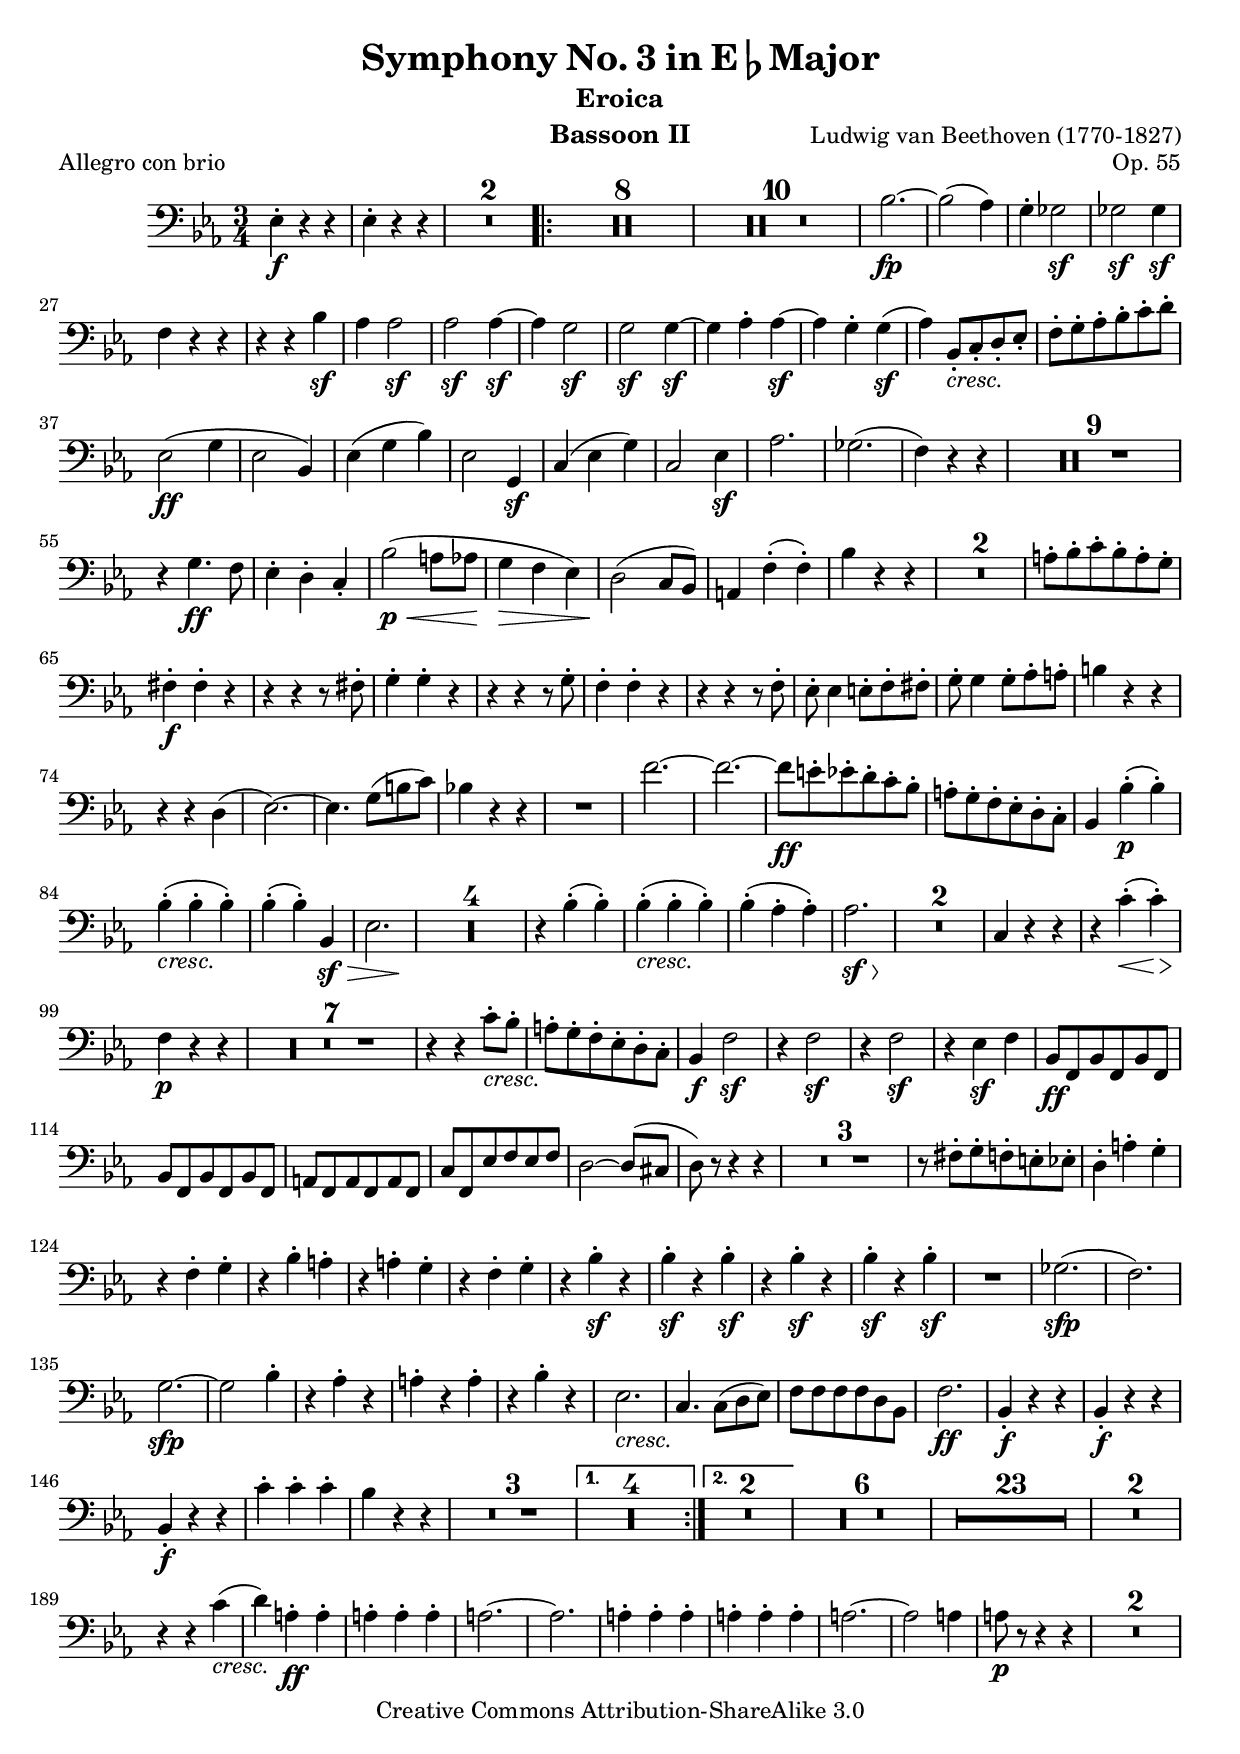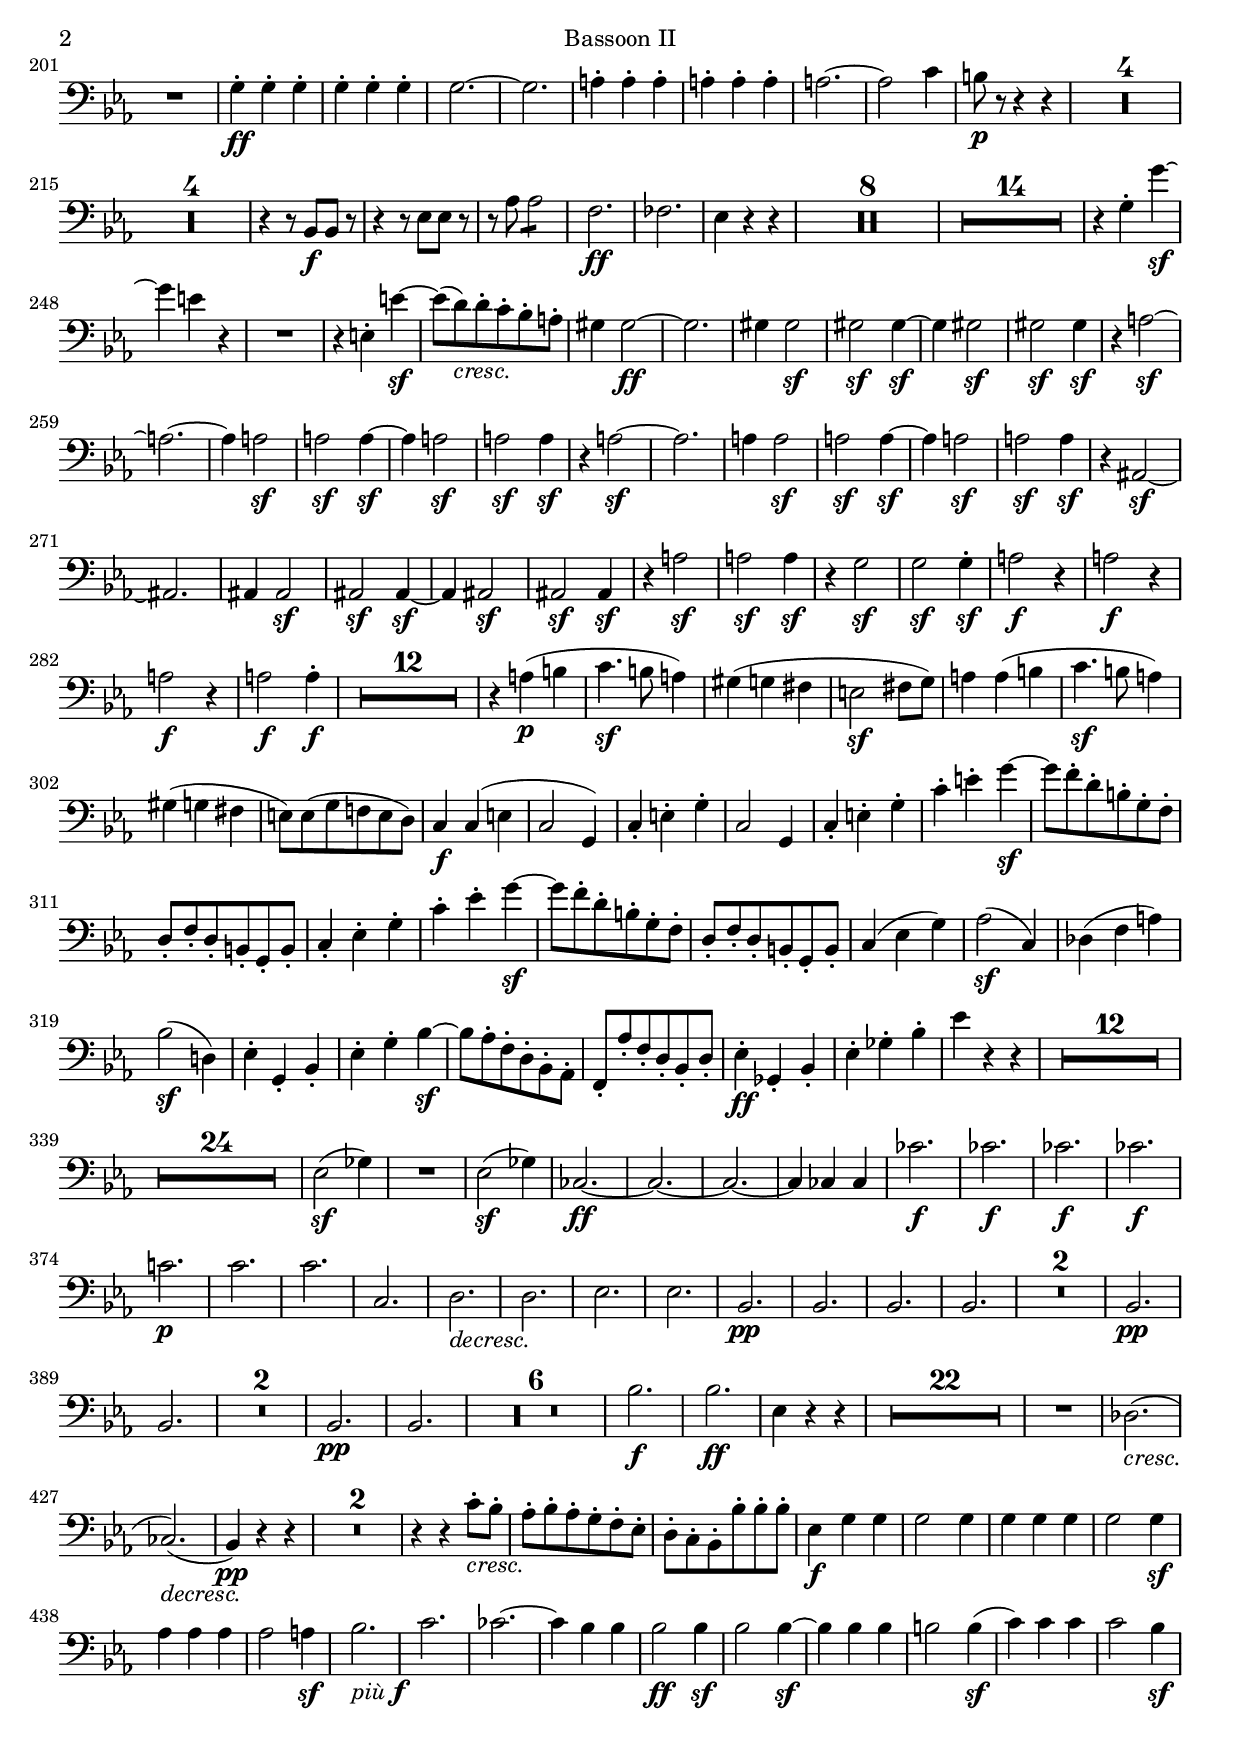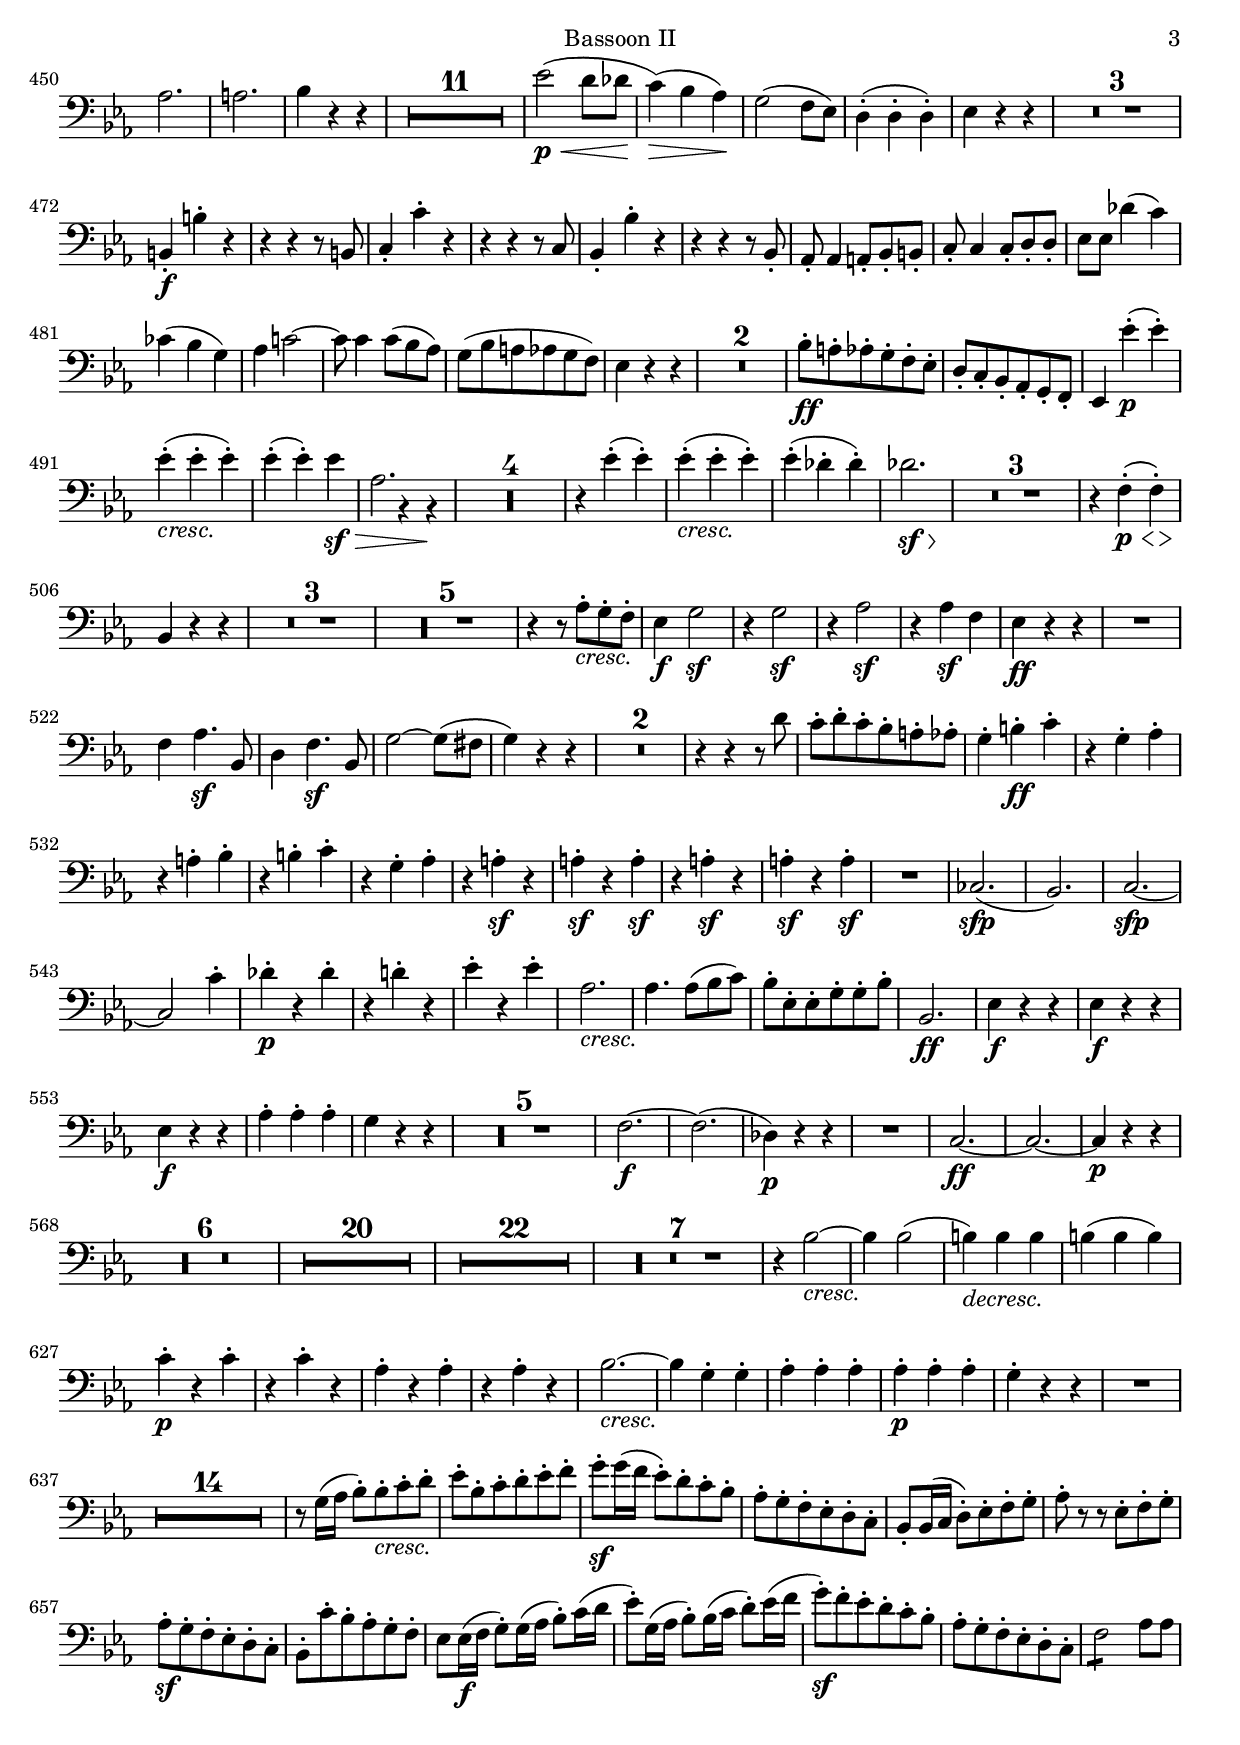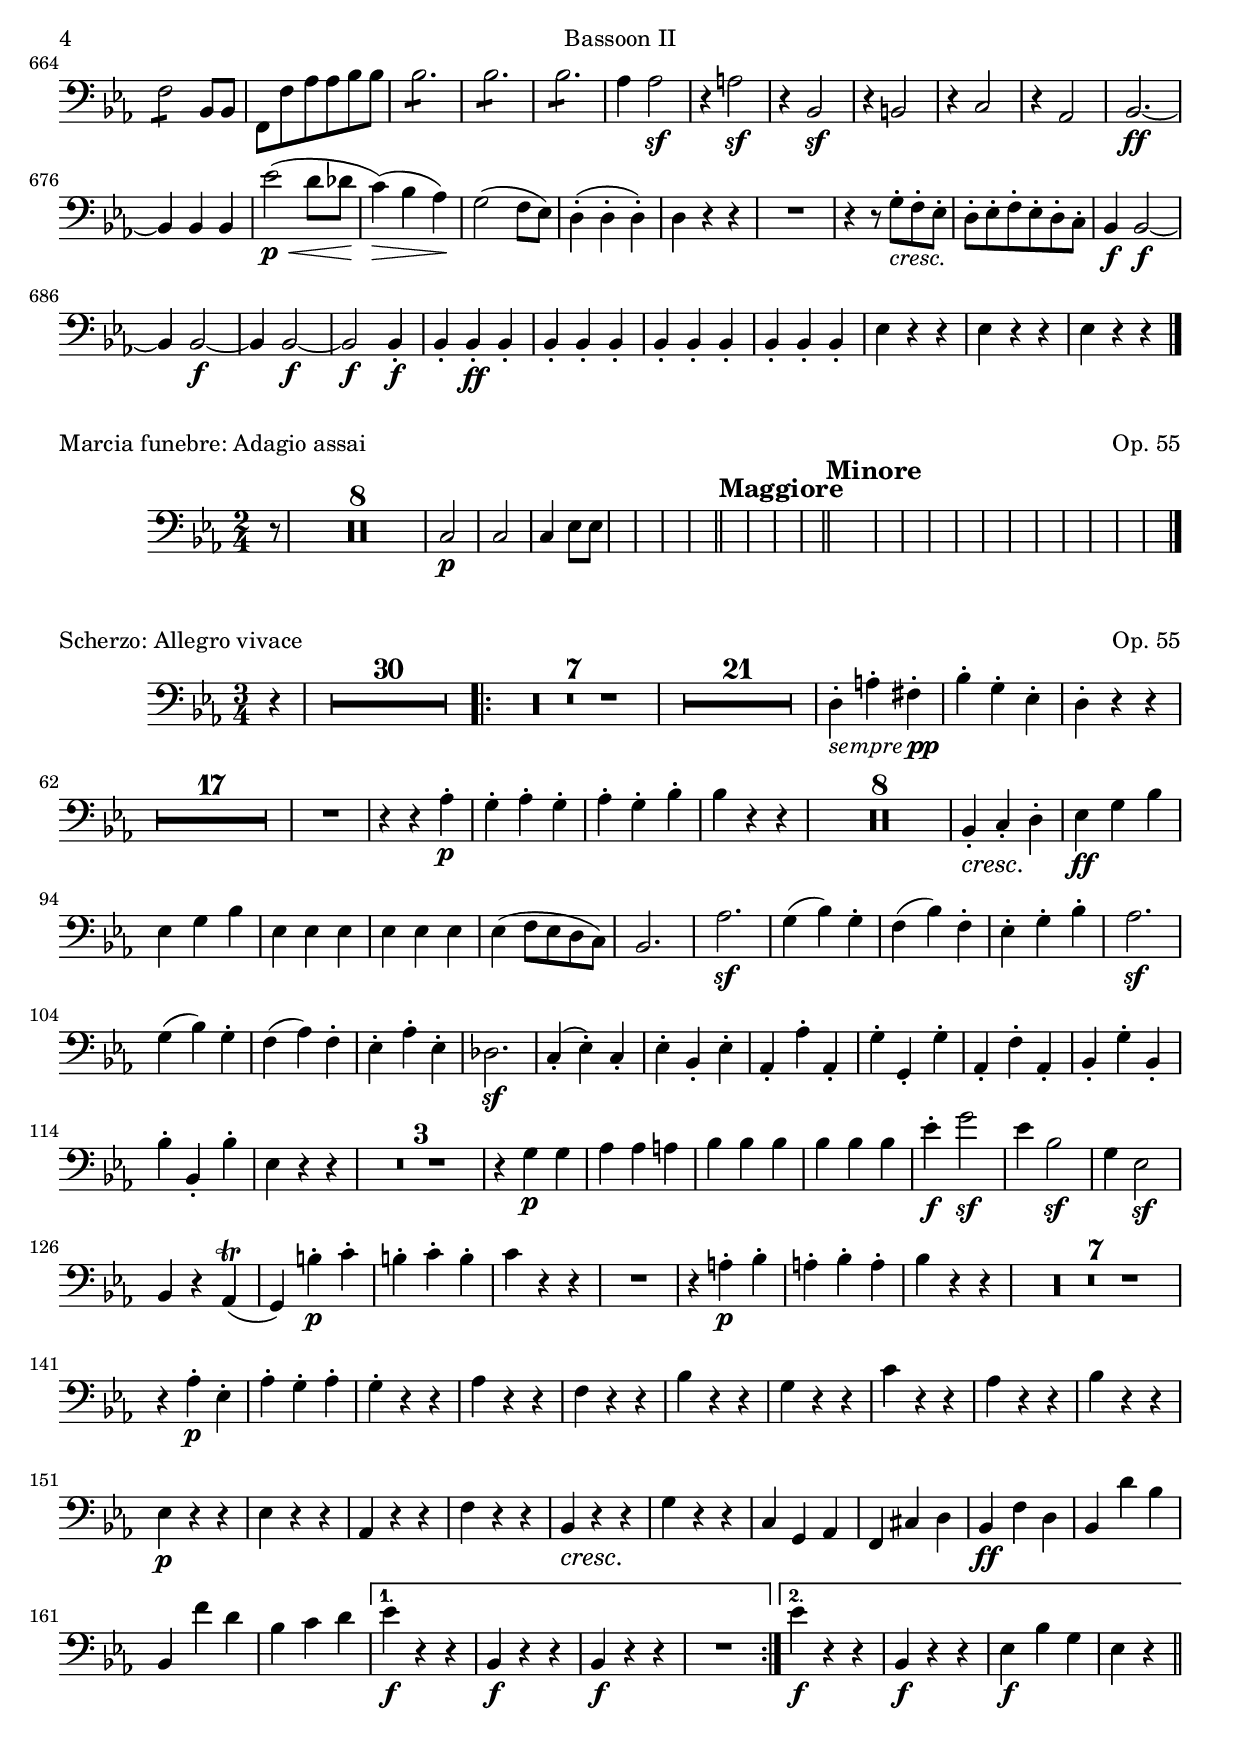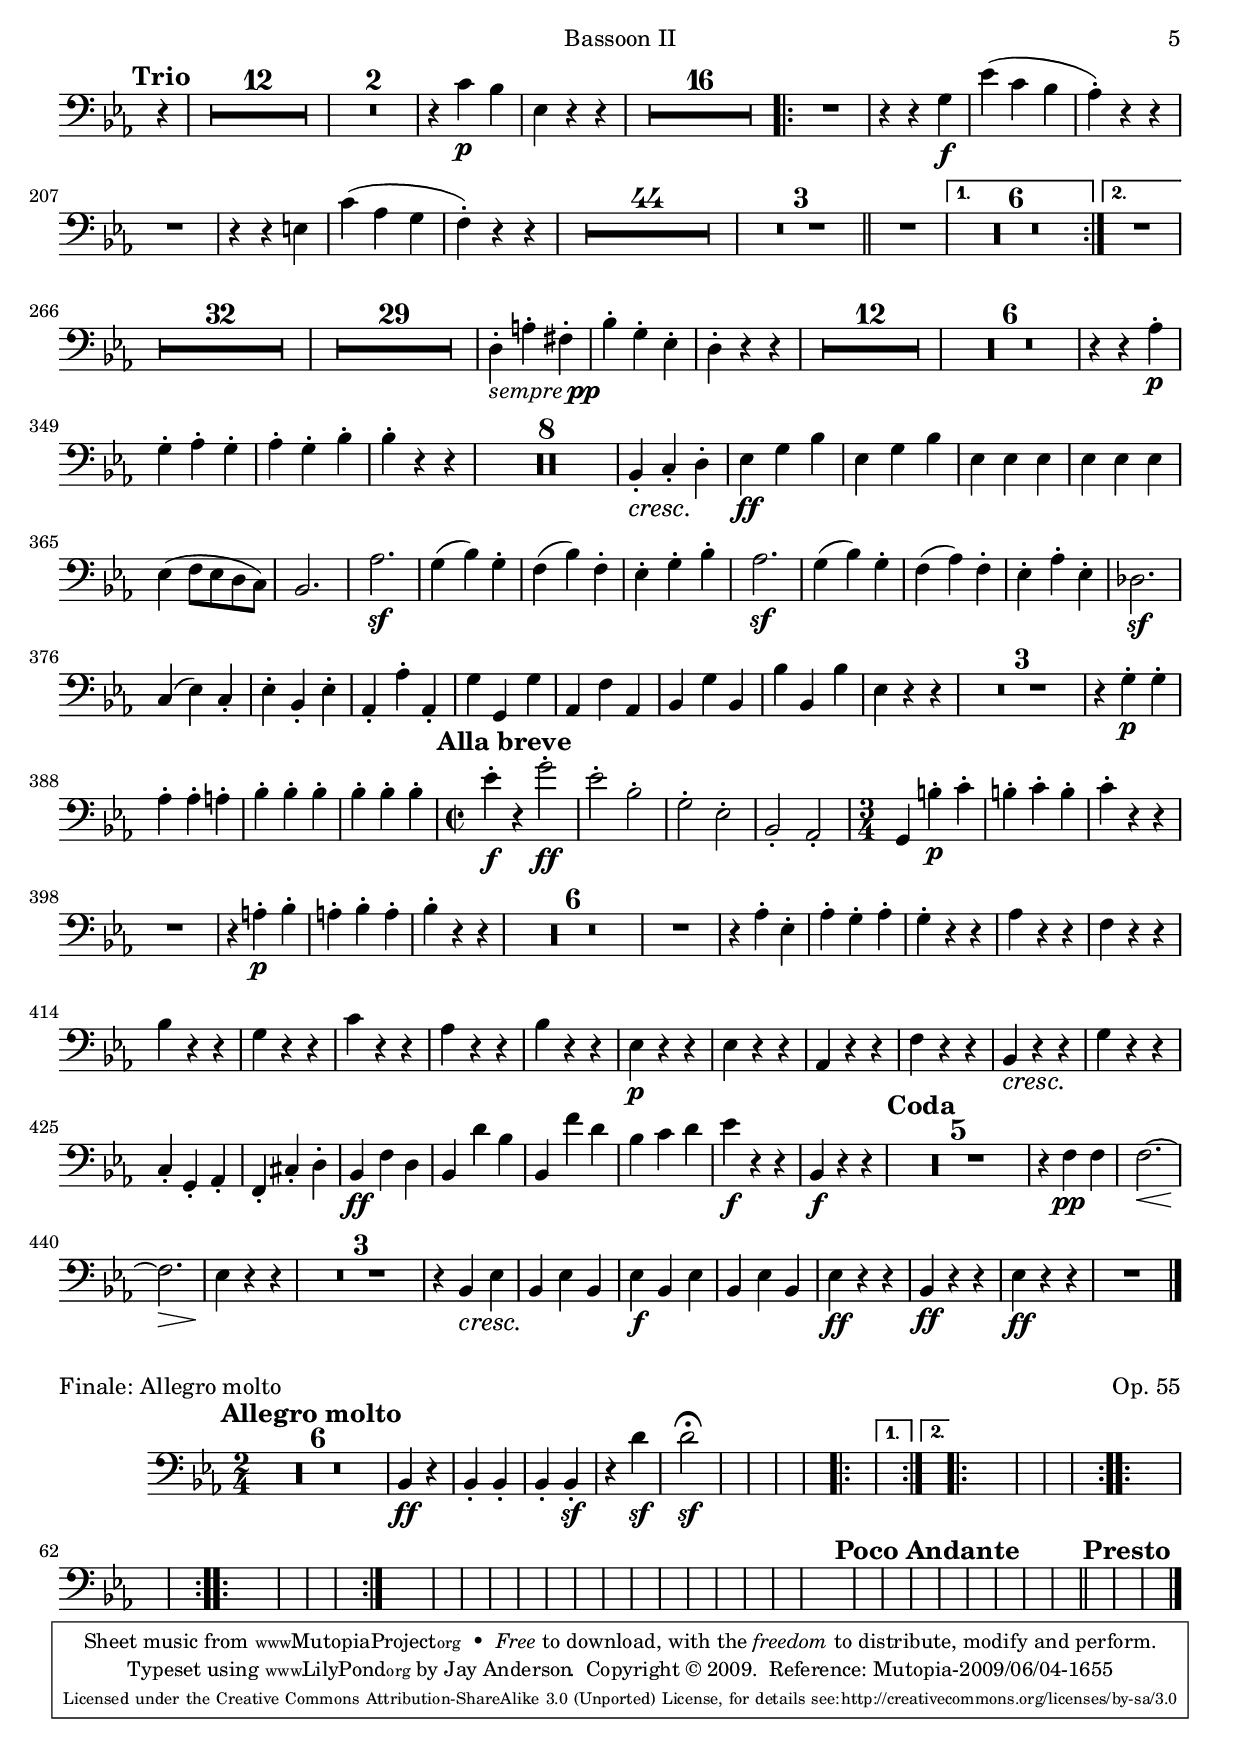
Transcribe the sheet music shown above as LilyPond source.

\version "2.11.49"

\include "defs.lyi" 
\version "2.12.2"

\include "defs.lyi"

bassoonTwoMvtI = \relative c
{
  \time 3/4
  \key ees \major
  \clef bass
  ees4-.\f r r |
  ees4-. r r |
  R2.*2 |
  \repeat volta 2
  {
    R2.*18 |
    bes'2.~\fp |
    bes2( aes4) |
    g-. ges2\sf |
    ges2\sf ges4\sf |
    f4 r r |
    r r bes4~\sf |
    aes aes2\sf |
    aes\sf aes4~\sf |
    aes g2\sf |
    g\sf g4~\sf |
    g aes-. aes~\sf |
    aes g-. g(\sf |
    aes) bes,8-._\mCresc c-. d-. ees-. |
    f-. g-. aes-. bes-. c-. d-. |

    %page 3
    ees,2(\ff g4 |
    ees2 bes4) |
    ees( g bes) |
    ees,2 g,4\sf |
    c( ees g) |
    c,2 ees4\sf |
    aes2. |
    ges(
    f4) r r |
    R2.*9 |
    r4 g4.\ff f8 |
    ees4-. d-. c-. |
    bes'2(\p\< a8 aes |
    g4\> f ees) |
    d2(\! c8 bes) |
    a4 f'-.( f-.) |

    %page 4
    bes4 r r |
    R2.*2 |
    a8-. bes-. c-. bes-. a-. g-. |
    fis4-.\f fis-. r |
    r r r8 fis8-. |
    g4-. g-. r |
    r r r8 g-. |
    f4-. f-. r |
    r r r8 f-. |
    ees-. ees4 e8-. f-. fis-. |
    g-. g4 g8-. aes-. a-. |
    b4 r r |
    r r d,( |
    ees2.~) |

    %page 5
    ees4. g8( b c) |
    bes4 r r |
    R2. |
    f'2.~ |
    f~ |
    f8\ff e-. ees-. d-. c-. bes-. |
    a-. g-. f-.ees-. d-. c-. |
    bes4 bes'-.(\p bes-.) |
    bes-.(_\mCresc bes-. bes-.) |
    bes-.( bes-.) bes,4\sf\> |
    << ees2. {s4 s s\!} >> |
    R2.*4 |
    r4 bes'-.( bes-.) |
    bes-.(_\mCresc bes-. bes-.) |
    bes-.( aes-. aes4-.) |
    << aes2. {s4\sf\> s s\!} >> |
    R2.*2 |
    c,4 r r |

    %page 6
    r4 c'-.(\< c-.)\> |
    f,\p r r |
    R2.*7 |
    r4 r c'8-._\mCresc bes-. |
    a-. g-. f-. ees-. d-. c-. |
    bes4\f f'2\sf |
    r4 f2\sf |
    r4 f2\sf |
    r4 ees\sf f |
    bes,8\ff f bes f bes f |
    bes f bes f bes f |
    a f a f a f |
    c' f, ees' f ees f |
    d2~ d8( cis |
    
    %page 7
    d8) r r4 r |
    R2.*3 |
    r8 fis-. g-. f-. e-. ees-. |
    d4-. a'-. g-. |
    r f-. g-. |
    r bes-. a-. |
    r a-. g-. |
    r f-. g-. |
    \repeat unfold 6 {r bes-.\sf} |
    R2. |
    ges2.(\sfp |
    f) |
    g2.~\sfp |
    g2 bes4-. |
    r aes-. r |
    a-. r a-. |

    %page 8
    r bes-. r |
    ees,2._\mCresc |
    c4. c8( d ees) |
    f f f f d bes |
    f'2.\ff |
    bes,4-.\f r r |
    bes-.\f r r |
    bes-.\f r r |
    c'-. c-. c-. |
    bes r r |
    R2.*3 |
  }
  \alternative
  {
    {
      R2.*4 |
    }
    {
      R2.*2 |
    }
  }
  R2.*31 | %page 9, page 10
  r4 r c(_\mCresc |
  d) a-.\ff a-. |
  a-. a-. a-. |
  a2.~ | a |
  a4-. a-. a-. |
  a-. a-. a-. |
  a2.~ | a2 a4 |
  a8\p r r4 r |
  R2.*3 | %page 11
  g4-.\ff \repeat unfold 5 {g-.} |
  g2.~ | g |
  \repeat unfold 6 {a4-.} |
  a2.~ | a2 c4 | b8\p r r4 r |
  R2.*8 | %page 12
  r4 r8 bes,\f bes r |
  r4 r8 ees ees r |
  r aes aes2:8 |
  f2.\ff |
  fes |
  ees4 r r |
  R2.*22 | %page 13
  r4 g-. g'~\sf | g e r4 |
  R2. |
  r4 e,-. e'~\sf |
  e8( d)_\mCresc d-. c-. bes-. a-. |
  gis4 gis2~\ff | gis2. | gis4 gis2\sf |
  gis\sf gis4~\sf | gis gis2\sf |
  gis2\sf gis4\sf |
  r a2~\sf | a2.~ | a4 a2\sf |
  a\sf a4~\sf | a a2\sf |
  a2\sf a4\sf |
  r4 a2~\sf | a2. | a4 a2\sf |
  a\sf a4~\sf | a a2\sf |
  a2\sf a4\sf |
  r4 ais,2~\sf | ais2. | ais4 ais2\sf |
  ais\sf ais4~\sf | ais ais2\sf |
  ais2\sf ais4\sf |

  %page 15
  r4 a'2\sf | a\sf a4\sf |
  r4 g2\sf | g\sf g4-.\sf |
  \repeat unfold 3 {a2\f r4 |}
  a2\f a4-.\f |
  R2.*12 |
  r4 a(\p b |
  
  %page 16
  c4.\sf b8 a4) |
  gis4( g fis | e2\sf fis8 g) |
  a4 a( b | c4.\sf b8 a4) |
  gis4( g fis | e8) e( g f e d) |
  c4\f c( e | c2 g4) |
  c-. e-. g-. |
  c,2 g4 |
  c-. e-. g-. | c-. e-. g~\sf |
  g8 f-. d-. b-. g-. f-. |
  d-. f-. d-. b-. g-. b-. |
  c4-. ees-. g-. |
  c-. ees-. g~\sf |
  g8 f-. d-. b-. g-. f-. |
  d-. f-. d-. b-. g-. b-. |
  c4( ees g) |
  aes2(\sf c,4) |

  %page 17
  des( f a) |
  bes2(\sf d,4) |
  ees-. g,-. bes-. |
  ees-. g-. bes~\sf |
  bes8 aes-. f-. d-. bes-. aes-. |
  f-. aes'-. f-. d-. bes-. d-. |
  ees4-.\ff ges,-. bes-. |
  ees-. ges-. bes-. |
  ees r r |
  R2.*36 |
  ees,2(\sf ges4) |

  %page 19
  R2. |
  ees2(\sf ges4) |
  ces,2.~\ff | ces~ | ces~ | ces4 ces ces |
  \repeat unfold 4 {ces'2.\f |}
  c2.\p |
  \repeat unfold 2 {c2. |}
  c, |
  d2._\mDecresc |
  d | ees | ees |
  bes2.\pp |
  \repeat unfold 3 {bes2. |}
  \repeat unfold 2 {R2.*2 | bes2.\pp | bes2. |}

  %page 20
  R2.*6 |
  bes'2.\f | bes\ff | ees,4 r r |
  R2.*23 | %page 21
  des2.(_\mCresc | ces)(_\mDecresc | bes4)\pp r r |
  R2.*2 |
  r4 r c'8-._\mCresc bes-. |
  aes-. bes-. aes-. g-. f-. ees-. |
  d-. c-. bes-. bes'-. bes-. bes-. |
  ees,4\f g g |
  g2 g4 |
  g4 g g |
  g2 g4\sf |
  aes aes aes |
  aes2 a4\sf |
  bes2._\mPiuF |
  c |
  ces~ | ces4 bes bes |
  bes2\ff bes4\sf |
  bes2 bes4~\sf | bes bes bes |
  b2 b4(\sf | %page 22
  c) c c |
  c2 bes4\sf |
  aes2. | a |
  bes4 r r |
  R2.*11 |
  ees2(\p\< d8 des | c4)(\> bes aes)\! |
  g2( f8 ees) | d4-.( d-. d-.) | ees4 r r |

  %page 23
  R2.*3 |
  b4-.\f b'-. r |
  r r r8 b,8 | c4-. c'-. r |
  r r r8 c,8 | bes4-. bes'-. r |
  r r r8 bes,8-. |
  aes-. aes4 a8-. bes-. b-. |
  c-. c4 c8-. d-. d-. |
  ees8 ees des'4( c) |
  ces( bes g) |
  aes c2~ |
  c8 c4 c8( bes aes) |
  g( bes a aes g f) |
  ees4 r r |

  %page 24
  R2.*2 |
  bes'8-.\ff a-. aes-. g-. f-. ees-. |
  d-. c-. bes-. aes-. g-. f-. |
  ees4 ees''-.(\p ees-.) |
  ees-.(_\mCresc ees-. ees-.) |
  ees-.( ees-.)  ees4\sf\> |
  << aes,2. {s4 r r\!} >> |
  R2.*4 |
  r4 ees'-.( ees-.)
  ees-.(_\mCresc ees-. ees-.) |
  ees-.( des-.  des-.) |
  << des2. {s4\sf\> s s\!} >> |
  R2.*3 |
  r4 f,-.(\p\< f-.)\> | bes,4\! r r |
  R2.*8 | %page 25
  r4 r8 aes'-._\mCresc g-. f-. |
  ees4\f g2\sf |
  r4 g2\sf |
  r4 aes2\sf |
  r4 aes\sf f |
  ees\ff r r |
  R2. |
  f4 aes4.\sf bes,8 |
  d4 f4.\sf bes,8 |
  g'2~ g8( fis |
  g4) r r |
  R2.*2 |
  r4 r r8 d'8 |

  %page 26
  c8-. d-. c-. bes-. a-. aes-. |
  g4-. b-.\ff c-. |
  r g-. aes-. |
  r a-. bes-. |
  r b-. c-. |
  r g-. aes-. |
  \repeat unfold 6 {r a-.\sf} |
  R2. |
  ces,2.(\sfp | bes) |
  c2.~\sfp | c2 c'4-. |
  des-.\p r des-. |
  r d-. r |
  ees-. r ees-. |
  aes,2._\mCresc |
  aes4. aes8( bes c) |

  %page 27
  bes-. ees,-. ees-. g-. g-. bes-. |
  bes,2.\ff |
  \repeat unfold 3 {ees4\f r r |}
  aes-. aes-. aes-. |
  g r r |
  R2.*5
  f2.~\f | f( | des4)\p r r |
  R2. |
  c2.~\ff | c~ |
  c4\p r r |
  R2.*55 | %page 28, page 29, page 30
  r4 bes'2~_\mCresc |
  bes4 bes2( |
  b4)_\mDecresc b b |
  b( b b) |
  c-.\p r c-. |
  r c-. r |
  aes-. r aes-. |
  r aes-. r |
  bes2.~_\mCresc |
  bes4 g-. g-. |
  aes-. aes-. aes-. |
  aes-.\p aes-. aes-. |
  g-. r r |
  R2.*15 | %page 31
  r8 g16( aes bes8-.) bes-._\mCresc c-. d-. |
  ees-. bes-. c-. d-. ees-. f-. |
  g-.\sf g16( f ees8-.) d-. c-. bes-. |
  aes-. g-. f-. ees-. d-. c-. |

  %page 32
  bes-. bes16( c d8-.) ees-. f-. g-. |
  aes-. r r ees-. f-. g-. |
  aes-.\sf g-. f-. ees-. d-. c-. |
  bes-. c'-. bes-. aes-. g-. f-. |
  ees8 ees16(\f f g8-.) g16( aes bes8-.) c16( d |
  ees8-.) g,16( aes bes8-.) bes16( c d8-.) ees16( f |
  g8-.)\sf f-. ees-. d-. c-. bes-. |
  aes-. g-. f-. ees-. d-. c-. |
  f2:8 aes8 aes |
  f2:8 bes,8 bes |
  f f' aes aes bes bes |
  bes2.:8 |
  bes2.:8 |
  bes2.:8 |
  aes4 aes2\sf |
  r4 a2\sf |
  r4 bes,2\sf |
  r4 b2 |
  r4 c2 |

  %page 33
  r4 aes2 |
  bes2.~\ff | bes4 bes bes |
  ees'2(\p\< d8 des | c4)(\> bes aes)\! |
  g2( f8 ees) | d4-.( d-. d-.) | d4 r r |
  R2. |
  r4 r8 g-._\mCresc f-. ees-. |
  d-. ees-. f-. ees-. d-. c-. |
  bes4\f bes2~\f |
  bes4 bes2~\f |
  bes4 bes2~\f |
  bes2\f bes4-.\f |
  bes-. bes-.\ff \repeat unfold 10{bes-.} |
  ees4 r r | ees r r | ees r r | \bar "|."
}

 
\include "defs.lyi"

bassoonTwoMvtII = \relative c
{
  \key ees \major
  \clef bass
  \partial 8 r8 |
  R2*8 |
  c2\p | c |
  c4 ees8 ees |

  %page 2
}

 
﻿\version "2.12.2"

\include "defs.lyi"

bassoonTwoMvtIII = \relative c
{
  \key ees \major
  \clef bass
  \partial 4 r4 |
  R2.*30 | 
  \repeat volta 2
  {
    R2.*28 |
    d4-._\mSemprePP a'-. fis-. |
    bes-. g-. ees-. |
    d-. r r |
    R2.*18
    r4 r aes'-.\p |
    g-. aes-. g-. |
    aes-. g-. bes-. |
    bes r r |
    R2.*8 |
    \override DynamicTextSpanner #'dash-period = #-1.0
    \crescTextCresc
    bes,4-.\< c-. d-. |
    ees\ff g bes |
    ees, g bes |
    ees, ees ees |
    ees ees ees |
    ees( f8 ees d c) |
    bes2. |
    aes'2.\sf |
    g4( bes) g-. |
    f( bes) f-. |
    ees-. g-. bes-. |
    aes2.\sf |
    g4( bes) g-. |
    f4( aes) f-. |
    ees-. aes-. ees-. |
    des2.\sf |
    c4-.( ees-.) c-. |
    ees-. bes-. ees-. |
    aes,-. aes'-. aes,-. |
    g'-. g,-. g'-. |
    aes,-. f'-. aes,-. |
    bes-. g'-. bes,-. | 
    bes'-. bes,-. bes'-. |
    ees, r r |
    R2.*3 |
    r4 g\p g |
    aes aes a |
    bes bes bes |
    bes bes bes |
    ees-.\f g2\sf |
    ees4 bes2\sf |
    g4 ees2\sf |
    bes4 r aes\trill( |
    g) b'-.\p c-. |
    b-. c-. b-. |
    c r r |
    R2. |
    r4 a-.\p bes-. |
    a-. bes-. a-. |
    bes r r |
    R2.*7
    r4 aes-.\p ees-. |
    aes-. g-. aes-. |
    g-. r r |
    aes4 r r |
    f r r |
    bes r r | 
    g r r |
    c r r |
    aes r r |
    bes r r |
    ees,4\p r r |
    ees r r |
    aes, r r |
    f' r r |
    bes,\< r r |
    g' r r |
    c, g aes |
    f4 cis' d |
    bes\ff f' d |
    bes d' bes |
    bes, f'' d |
    bes c d |  
  }
  \alternative
  { 
    {
      ees\f r r |
      bes,\f r r |
      bes\f r r |
      R2.*1 |
    }
    {
      ees'4\f r r |
      bes,\f r r |
      ees\f bes' g |
      ees r
    }
  }

  %trio
  r4 |
  R2.*14 |
  r4 c'\p bes |
  ees, r r |
  R2.*16 | 
  \repeat volta 2
  {
    R2. |
    r4 r g\f |
    ees'( c bes |
    aes-.) r r |
    R2. |
    r4 r e |
    c'( aes g |
    f-.) r r |
    R2.*48 |
  }
  \alternative
  {
    { R2.*6 |}
    { R2.*1 |}  
  }
  R2.*61
  d4-._\mSemprePP a'-. fis-. |
  bes-. g-. ees-. |
  d-. r r |
  R2.*18
  r4 r aes'-.\p |
  g-. aes-. g-. |
  aes-. g-. bes-. |
  bes-. r r |
  R2.*8
  bes,4-.\< c-. d-. |
  ees\ff g bes |
  ees, g bes |
  ees, ees ees |
  ees ees ees |
  ees( f8 ees d c) |
  bes2. |
  aes'2.\sf |
  g4( bes) g-. |
  f( bes) f-. |
  ees-. g-. bes-. |
  aes2.\sf |
  g4( bes) g-. |
  f( aes) f-. |
  ees-. aes-. ees-. |
  des2.\sf |
  c4( ees) c-. |
  ees-. bes-. ees-. |
  aes,-. aes'-. aes,-. |
  g' g, g' |
  aes, f' aes, |
  bes g' bes, |
  bes' bes, bes' |
  ees, r r |
  R2.*3
  r4 g-.\p g-. |
  aes-. aes-. a-. |
  bes-. bes-. bes-. |
  bes-. bes-. bes-. |

  %alla breve
  ees4-.\f r g2-.\ff |
  ees-. bes-. |
  g-. ees-. |
  bes-. aes-. |

  %3/4
  g4 b'-.\p c-. |
  b-. c-. b-. |
  c-. r r |
  R2.*1
  r4 a-.\p bes-. |
  a-. bes-. a-. |
  bes-. r r |
  R2.*7
  r4 aes-. ees-. |
  aes-. g-. aes-. |
  g-. r r |
  aes r r |
  f r r |
  bes r r |
  g r r |
  c r r |
  aes r r |
  bes r r |
  ees,\p r r |
  ees r r |
  aes, r r |
  f' r r |
  bes,\< r r |
  g' r r |
  c,-. g-. aes-. |
  f-. cis'-. d-. |
  bes\ff f' d |
  bes d' bes
  bes,4 f'' d |
  bes c d |
  ees\f r r |
  bes,\f r r |

  %coda
  R2.*5
  r4 f'\pp f |
  \crescHairpin
  f2.~\< |
  f\> |
  ees4\! r r |
  R2.*3
  \crescTextCresc
  r4 bes\< ees |
  bes ees bes |
  ees\f bes ees |
  bes ees bes |
  ees\ff r r |
  bes\ff r r |
  ees\ff r r |
  R2. |
}

 
\version "2.12.2"

\include "defs.lyi"

bassoonTwoMvtIV = \relative c
{
  \clef bass
  \key c \minor
  R2*6 |
  bes4\ff r |
  bes-. bes-. |
  bes-. bes-.\sf |
  r d'\sf |
  d2\sf\fermata |
}

 

instrument = "Bassoon II"

notesMvtI = \bassoonTwoMvtI
notesMvtII = \bassoonTwoMvtII
notesMvtIII = \bassoonTwoMvtIII
notesMvtIV = \bassoonTwoMvtIV

\include "Part.lyi"

